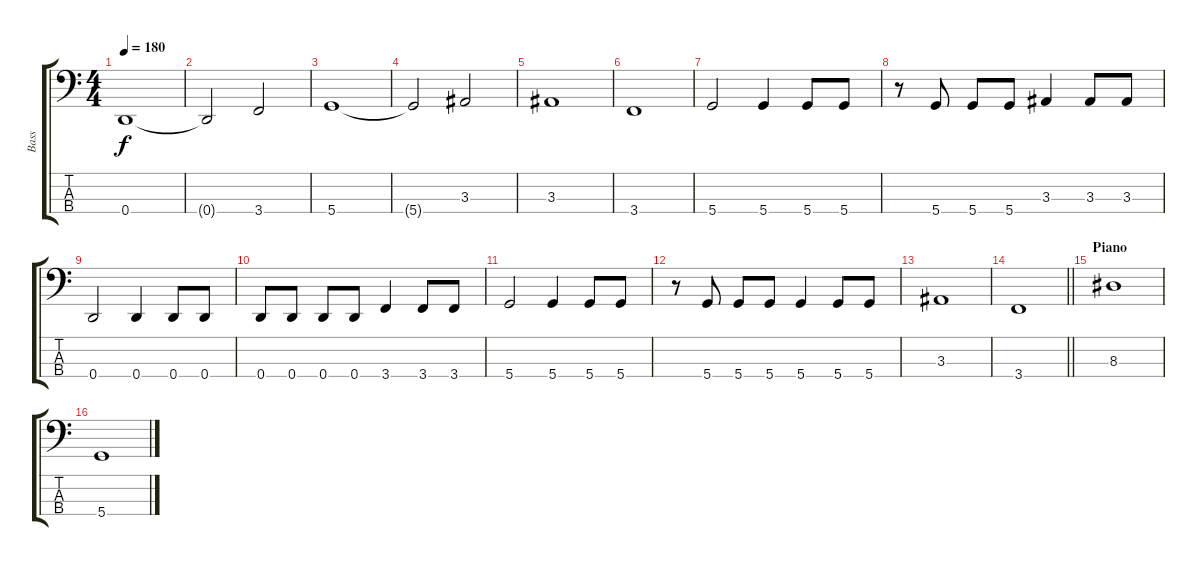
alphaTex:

\track ("Bass" "Bass") {instrument electricbassfinger}
\staff {score tabs}
\tuning (F2 C2 G1 D1) {hide}
\ts (4 4)
\tempo 180
\clef f4
\ks c
0.4.1{dy f} |
0.4{t}.2 3.4.2 |
5.4.1 |
5.4{t}.2 3.3.2 |
3.3.1 |
3.4.1 |
5.4.2 5.4.4 5.4.8 5.4.8 |
r.8 5.4.8 5.4.8 5.4.8 3.3.4 3.3.8 3.3.8 |
0.4.2 0.4.4 0.4.8 0.4.8 |
0.4.8 0.4.8 0.4.8 0.4.8 3.4.4 3.4.8 3.4.8 |
5.4.2 5.4.4 5.4.8 5.4.8 |
r.8 5.4.8 5.4.8 5.4.8 5.4.4 5.4.8 5.4.8 |
3.3.1 |
\barLineRight lightlight
3.4.1 |
\section ("" "Piano")
8.3.1 |
5.4.1
